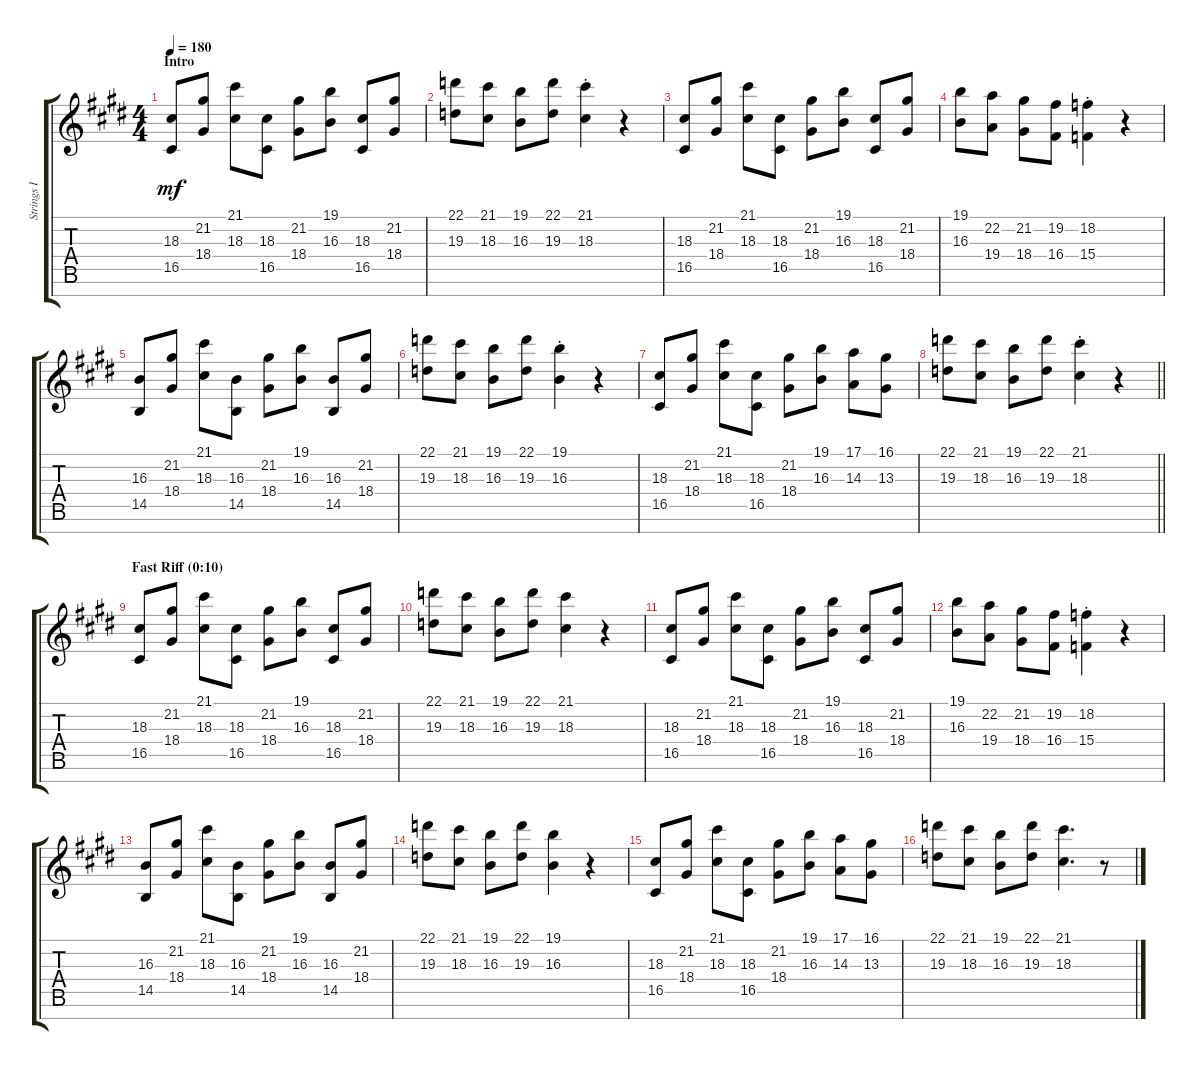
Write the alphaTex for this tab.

\track ("Strings I" "Strings I") {instrument stringensemble1}
\staff {score tabs}
\tuning (E4 B3 G3 D3 A2 E2 B1) {hide}
\ts (4 4)
\section ("" "Intro")
\tempo 180
\clef g2
\ks c#minor
(18.3 16.5).8{dy mf instrument stringensemble1} (21.2 18.4).8 (21.1 18.3).8 (18.3 16.5).8 (21.2 18.4).8 (19.1 16.3).8 (18.3 16.5).8 (21.2 18.4).8 |
(22.1 19.3).8 (21.1 18.3).8 (19.1 16.3).8 (22.1 19.3).8 (21.1{st} 18.3{st}).4 r.4 |
(18.3 16.5).8 (21.2 18.4).8 (21.1 18.3).8 (18.3 16.5).8 (21.2 18.4).8 (19.1 16.3).8 (18.3 16.5).8 (21.2 18.4).8 |
(19.1 16.3).8 (22.2 19.4).8 (21.2 18.4).8 (19.2 16.4).8 (18.2{st} 15.4{st}).4 r.4 |
(16.3 14.5).8 (21.2 18.4).8 (21.1 18.3).8 (16.3 14.5).8 (21.2 18.4).8 (19.1 16.3).8 (16.3 14.5).8 (21.2 18.4).8 |
(22.1 19.3).8 (21.1 18.3).8 (19.1 16.3).8 (22.1 19.3).8 (19.1{st} 16.3{st}).4 r.4 |
(18.3 16.5).8 (21.2 18.4).8 (21.1 18.3).8 (18.3 16.5).8 (21.2 18.4).8 (19.1 16.3).8 (17.1 14.3).8 (16.1 13.3).8 |
\barLineRight lightlight
(22.1 19.3).8 (21.1 18.3).8 (19.1 16.3).8 (22.1 19.3).8 (21.1{st} 18.3{st}).4 r.4 |
\section ("" "Fast Riff (0:10)")
(18.3 16.5).8 (21.2 18.4).8 (21.1 18.3).8 (18.3 16.5).8 (21.2 18.4).8 (19.1 16.3).8 (18.3 16.5).8 (21.2 18.4).8 |
(22.1 19.3).8 (21.1 18.3).8 (19.1 16.3).8 (22.1 19.3).8 (21.1 18.3).4 r.4 |
(18.3 16.5).8 (21.2 18.4).8 (21.1 18.3).8 (18.3 16.5).8 (21.2 18.4).8 (19.1 16.3).8 (18.3 16.5).8 (21.2 18.4).8 |
(19.1 16.3).8 (22.2 19.4).8 (21.2 18.4).8 (19.2 16.4).8 (18.2{st} 15.4{st}).4 r.4 |
(16.3 14.5).8 (21.2 18.4).8 (21.1 18.3).8 (16.3 14.5).8 (21.2 18.4).8 (19.1 16.3).8 (16.3 14.5).8 (21.2 18.4).8 |
(22.1 19.3).8 (21.1 18.3).8 (19.1 16.3).8 (22.1 19.3).8 (19.1 16.3).4 r.4 |
(18.3 16.5).8 (21.2 18.4).8 (21.1 18.3).8 (18.3 16.5).8 (21.2 18.4).8 (19.1 16.3).8 (17.1 14.3).8 (16.1 13.3).8 |
(22.1 19.3).8 (21.1 18.3).8 (19.1 16.3).8 (22.1 19.3).8 (21.1 18.3).4{d} r.8
